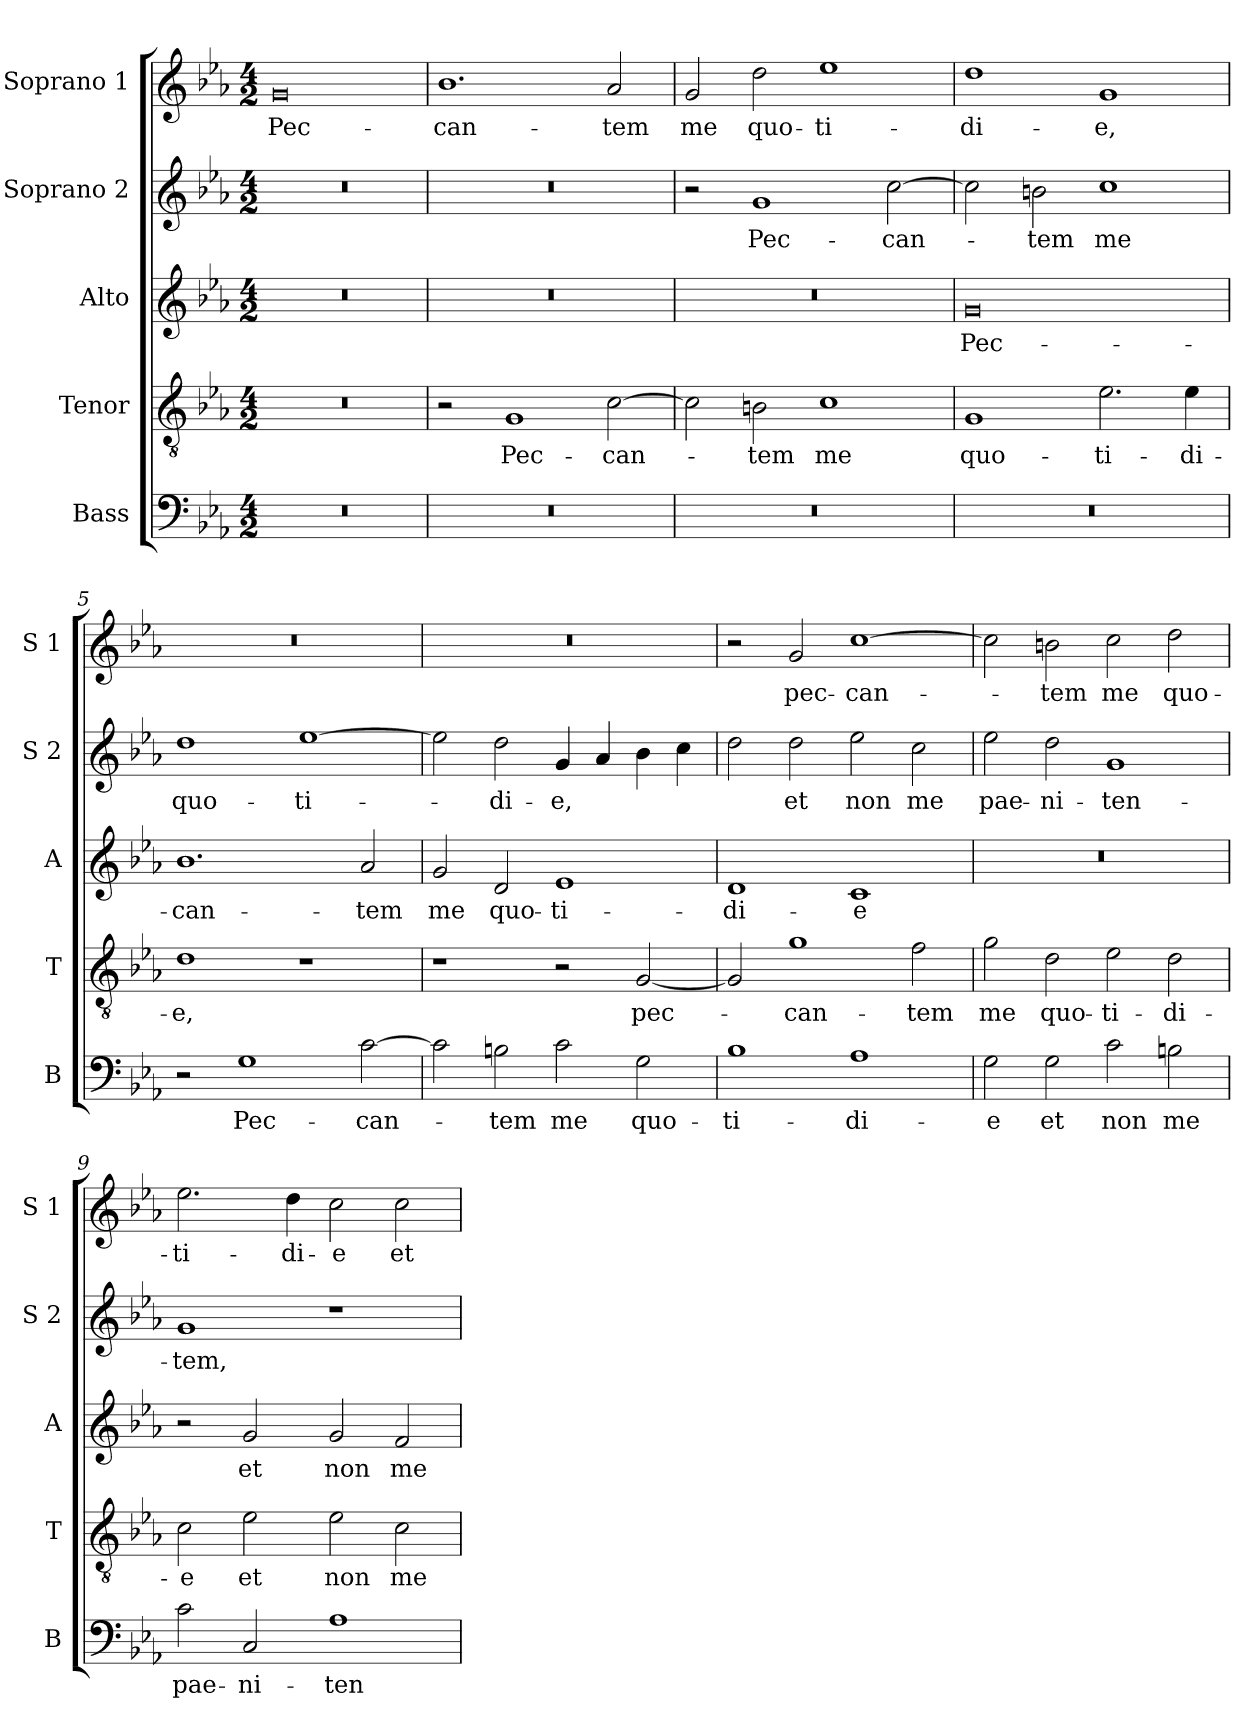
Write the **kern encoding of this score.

**kern	**text	**kern	**text	**kern	**text	**kern	**text	**kern	**text
*part5	*part5	*part4	*part4	*part3	*part3	*part2	*part2	*part1	*part1
*staff5	*staff5	*staff4	*staff4	*staff3	*staff3	*staff2	*staff2	*staff1	*staff1
*I"Bass	*	*I"Tenor	*	*I"Alto	*	*I"Soprano 2	*	*I"Soprano 1	*
*I'B	*	*I'T	*	*I'A	*	*I'S 2	*	*I'S 1	*
*clefF4	*	*clefGv2	*	*clefG2	*	*clefG2	*	*clefG2	*
*k[b-e-a-]	*	*k[b-e-a-]	*	*k[b-e-a-]	*	*k[b-e-a-]	*	*k[b-e-a-]	*
*E-:	*	*E-:	*	*E-:	*	*E-:	*	*E-:	*
*M4/2	*	*M4/2	*	*M4/2	*	*M4/2	*	*M4/2	*
=1	=1	=1	=1	=1	=1	=1	=1	=1	=1
!	!	!	!	!	!	!	!	!	!LO:LY:b
0r	.	0r	.	0r	.	0r	.	0g	Pec-
=2	=2	=2	=2	=2	=2	=2	=2	=2	=2
!	!	!	!	!	!	!	!	!	!LO:LY:b
0r	.	2r	.	0r	.	0r	.	1.b-	-can-
!	!	!	!LO:LY:b	!	!	!	!	!	!
.	.	1G	Pec-	.	.	.	.	.	.
!	!	!	!LO:LY:b	!	!	!	!	!	!LO:LY:b
.	.	[2c\	-can-	.	.	.	.	2a-/	-tem
=3	=3	=3	=3	=3	=3	=3	=3	=3	=3
!	!	!	!	!	!	!	!	!	!LO:LY:b
0r	.	2c\]	.	0r	.	2r	.	2g/	me
!	!	!	!LO:LY:b	!	!	!	!LO:LY:b	!	!LO:LY:b
.	.	2Bn\	-tem	.	.	1g	Pec-	2dd\	quo-
!	!	!	!LO:LY:b	!	!	!	!	!	!LO:LY:b
.	.	1c	me	.	.	.	.	1ee-	-ti-
!	!	!	!	!	!	!	!LO:LY:b	!	!
.	.	.	.	.	.	[2cc\	-can-	.	.
=4	=4	=4	=4	=4	=4	=4	=4	=4	=4
!	!	!	!LO:LY:b	!	!LO:LY:b	!	!	!	!LO:LY:b
0r	.	1G	quo-	0g	Pec-	2cc\]	.	1dd	-di-
!	!	!	!	!	!	!	!LO:LY:b	!	!
.	.	.	.	.	.	2bn\	-tem	.	.
!	!	!	!LO:LY:b	!	!	!	!LO:LY:b	!	!LO:LY:b
.	.	2.e-\	-ti-	.	.	1cc	me	1g	-e,
!	!	!	!LO:LY:b	!	!	!	!	!	!
.	.	4e-\	-di-	.	.	.	.	.	.
=5	=5	=5	=5	=5	=5	=5	=5	=5	=5
!	!	!	!LO:LY:b	!	!LO:LY:b	!	!LO:LY:b	!	!
2r	.	1d	-e,	1.b-	-can-	1dd	quo-	0r	.
!	!LO:LY:b	!	!	!	!	!	!	!	!
1G	Pec-	.	.	.	.	.	.	.	.
!	!	!	!	!	!	!	!LO:LY:b	!	!
.	.	1r	.	.	.	[1ee-	-ti-	.	.
!	!LO:LY:b	!	!	!	!LO:LY:b	!	!	!	!
[2c\	-can-	.	.	2a-/	-tem	.	.	.	.
!!LO:LB:g=z
=6	=6	=6	=6	=6	=6	=6	=6	=6	=6
!	!	!	!	!	!LO:LY:b	!	!	!	!
2c\]	.	1r	.	2g/	me	2ee-\]	.	0r	.
!	!LO:LY:b	!	!	!	!LO:LY:b	!	!LO:LY:b	!	!
2Bn\	-tem	.	.	2d/	quo-	2dd\	-di-	.	.
!	!LO:LY:b	!	!	!	!LO:LY:b	!	!LO:LY:b	!	!
2c\	me	2r	.	1e-	-ti-	4g/	-e,	.	.
.	.	.	.	.	.	4a-/	.	.	.
!	!LO:LY:b	!	!LO:LY:b	!	!	!	!	!	!
2G\	quo-	[2G/	pec-	.	.	4b-\	.	.	.
.	.	.	.	.	.	4cc\	.	.	.
=7	=7	=7	=7	=7	=7	=7	=7	=7	=7
!	!LO:LY:b	!	!	!	!LO:LY:b	!	!	!	!
1B-	-ti-	2G/]	.	1d	-di-	2dd\	.	2r	.
!	!	!	!LO:LY:b	!	!	!	!LO:LY:b	!	!LO:LY:b
.	.	1g	-can-	.	.	2dd\	et	2g/	pec-
!	!LO:LY:b	!	!	!	!LO:LY:b	!	!LO:LY:b	!	!LO:LY:b
1A-	-di-	.	.	1c	-e	2ee-\	non	[1cc	-can-
!	!	!	!LO:LY:b	!	!	!	!LO:LY:b	!	!
.	.	2f\	-tem	.	.	2cc\	me	.	.
=8	=8	=8	=8	=8	=8	=8	=8	=8	=8
!	!LO:LY:b	!	!LO:LY:b	!	!	!	!LO:LY:b	!	!
2G\	-e	2g\	me	0r	.	2ee-\	pae-	2cc\]	.
!	!LO:LY:b	!	!LO:LY:b	!	!	!	!LO:LY:b	!	!LO:LY:b
2G\	et	2d\	quo-	.	.	2dd\	-ni-	2bn\	-tem
!	!LO:LY:b	!	!LO:LY:b	!	!	!	!LO:LY:b	!	!LO:LY:b
2c\	non	2e-\	-ti-	.	.	1g	-ten-	2cc\	me
!	!LO:LY:b	!	!LO:LY:b	!	!	!	!	!	!LO:LY:b
2Bn\	me	2d\	-di-	.	.	.	.	2dd\	quo-
=9	=9	=9	=9	=9	=9	=9	=9	=9	=9
!	!LO:LY:b	!	!LO:LY:b	!	!	!	!LO:LY:b	!	!LO:LY:b
2c\	pae-	2c\	-e	2r	.	1g	-tem,	2.ee-\	-ti-
!	!LO:LY:b	!	!LO:LY:b	!	!LO:LY:b	!	!	!	!
2C/	-ni-	2e-\	et	2g/	et	.	.	.	.
!	!	!	!	!	!	!	!	!	!LO:LY:b
.	.	.	.	.	.	.	.	4dd\	-di-
!	!LO:LY:b	!	!LO:LY:b	!	!LO:LY:b	!	!	!	!LO:LY:b
1A-	-ten-	2e-\	non	2g/	non	1r	.	2cc\	-e
!	!	!	!LO:LY:b	!	!LO:LY:b	!	!	!	!LO:LY:b
.	.	2c\	me	2f/	me	.	.	2cc\	et
=	=	=	=	=	=	=	=	=	=
*-	*-	*-	*-	*-	*-	*-	*-	*-	*-
